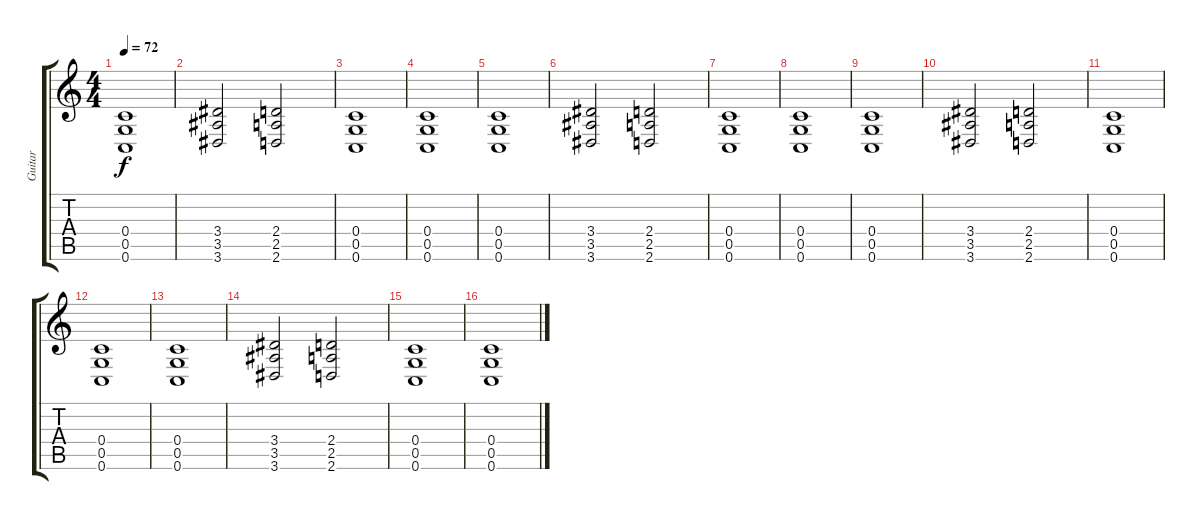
\track ("Guitar" "Guitar") {instrument distortionguitar}
\staff {score tabs}
\tuning (D4 A3 F3 C3 G2 C2) {hide}
\ts (4 4)
\tempo 72
\clef g2
\ks c
(0.4 0.5 0.6).1{dy f volume 12} |
(3.4 3.5 3.6).2 (2.4 2.5 2.6).2 |
(0.4 0.5 0.6).1 |
(0.4 0.5 0.6).1 |
(0.4 0.5 0.6).1{volume 12} |
(3.4 3.5 3.6).2 (2.4 2.5 2.6).2 |
(0.4 0.5 0.6).1 |
(0.4 0.5 0.6).1 |
(0.4 0.5 0.6).1{volume 12} |
(3.4 3.5 3.6).2 (2.4 2.5 2.6).2 |
(0.4 0.5 0.6).1 |
(0.4 0.5 0.6).1 |
(0.4 0.5 0.6).1{volume 12} |
(3.4 3.5 3.6).2 (2.4 2.5 2.6).2 |
(0.4 0.5 0.6).1 |
(0.4 0.5 0.6).1
